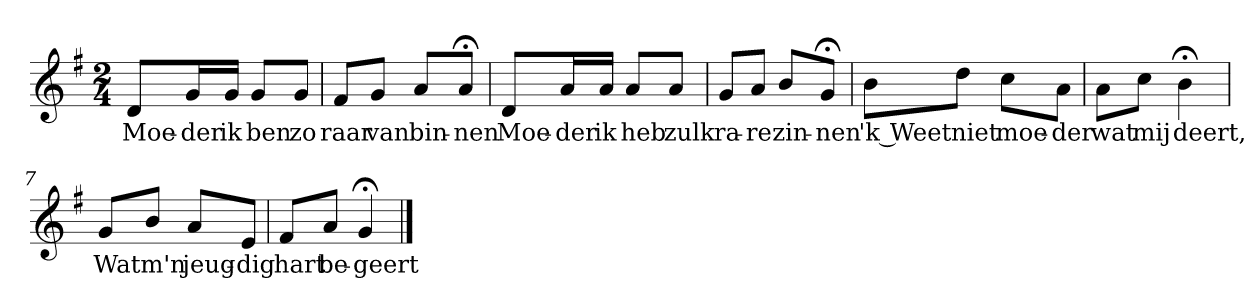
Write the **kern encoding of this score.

**kern	**text
*part1	*part1
*staff1	*staff1
*k[f#]	*
*G:	*
*M2/4	*
*MM120	*
=1	=1
8dL	Moe-
16gL	-der
16gJJ	ik
8gL	ben
8gJ	zo
=2	=2
8f#L	raar
8gJ	van
8aL	bin-
8a;<J	-nen
=3	=3
8dL	Moe-
16aL	-der
16aJJ	ik
8aL	heb
8aJ	zulk
=4	=4
8gL	ra-
8aJ	-re
8bL	zin-
8g;<J	-nen
=5	=5
8bL	'k Weet
8ddJ	niet
8ccL	moe-
8aJ	-der
=6	=6
8aL	wat
8ccJ	mij
4b;<	deert,
=7	=7
8gL	Wat
8bJ	m'n
8aL	jeug-
8eJ	-dig
=8	=8
8f#L	hart
8aJ	be-
4g;<	-geert
==	==
*-	*-
